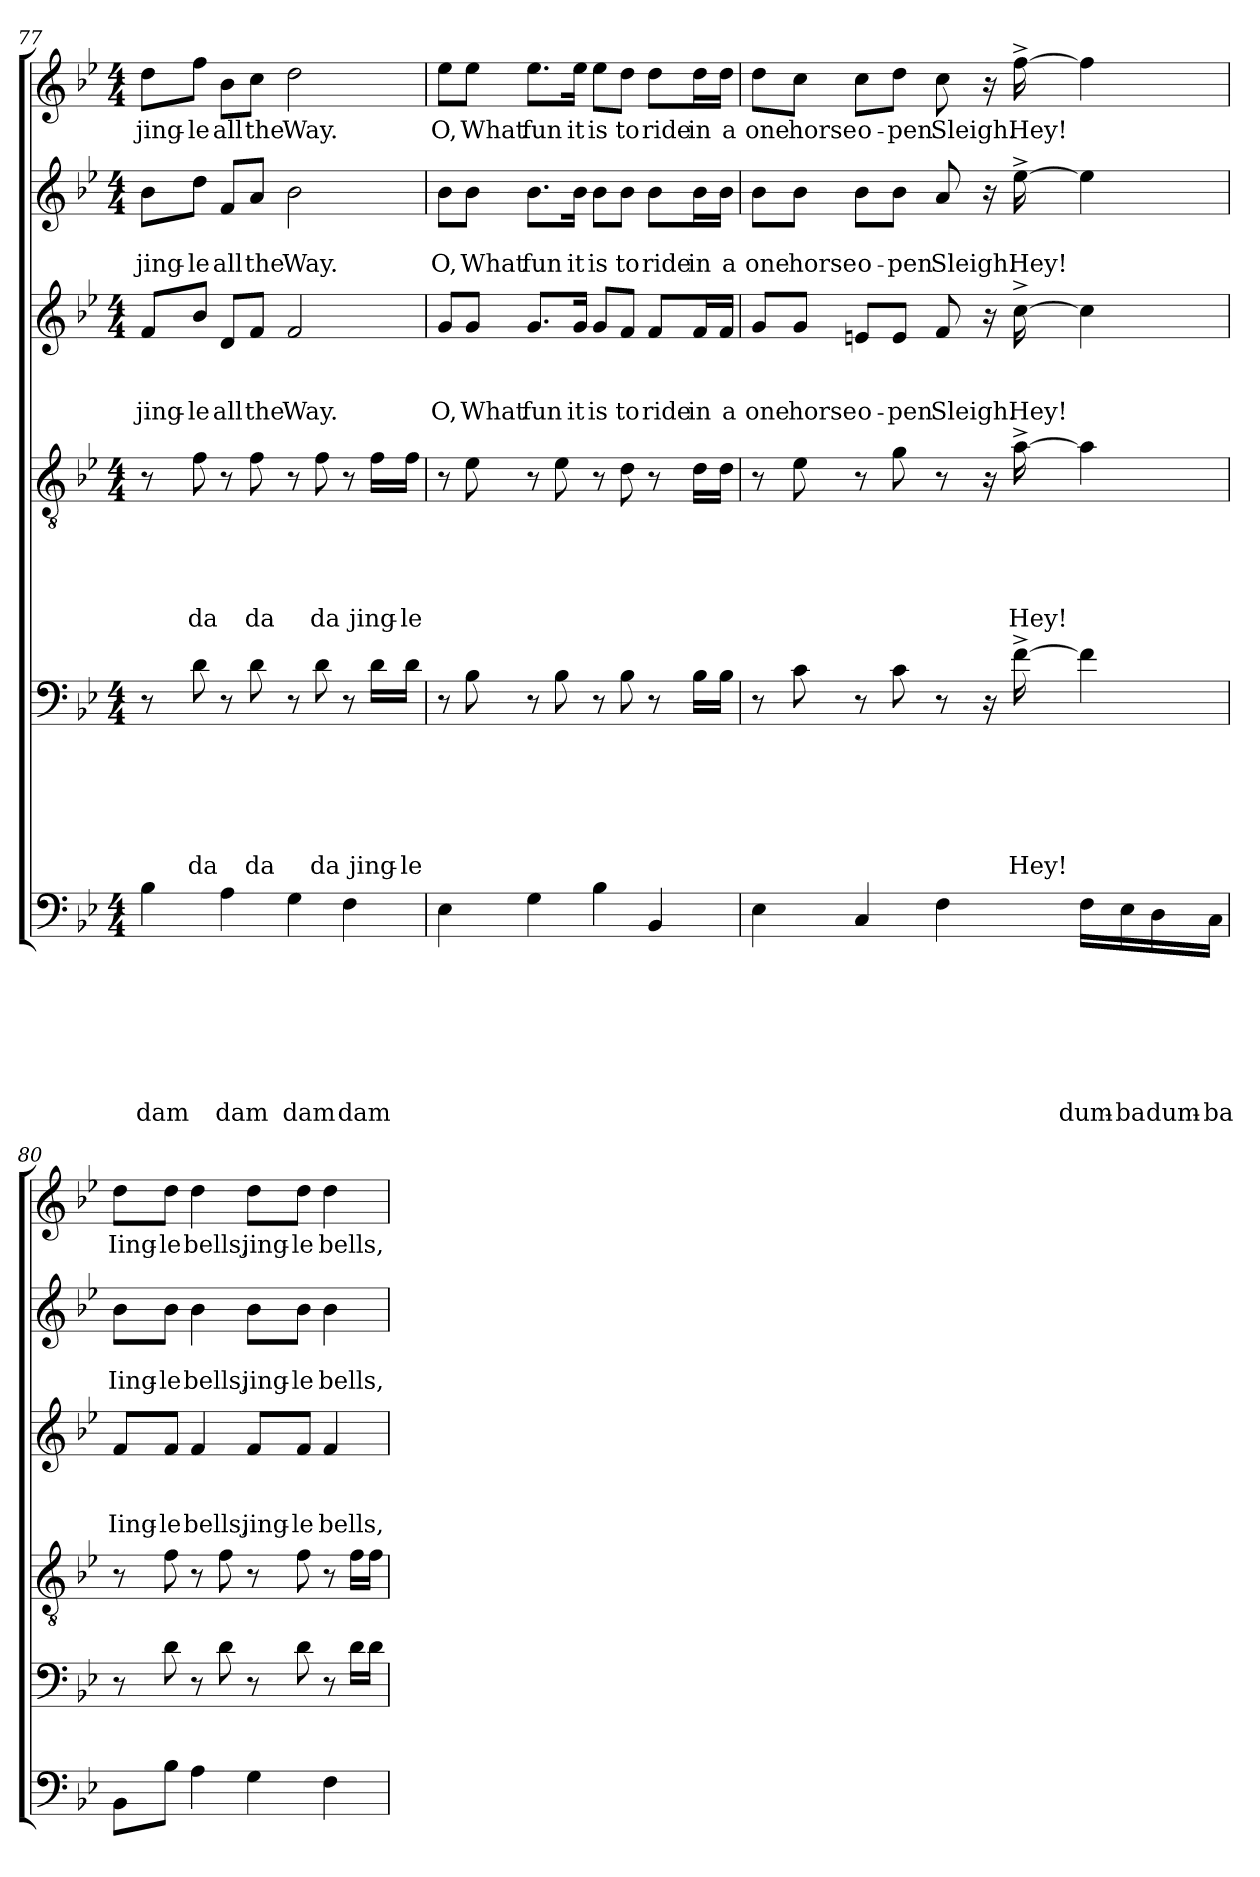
**kern	**text	**text	**text	**text	**text	**text	**text	**kern	**text	**text	**text	**text	**text	**text	**kern	**text	**text	**text	**text	**text	**kern	**text	**text	**text	**kern	**text	**text	**kern	**text
*part6	*part6	*part6	*part6	*part6	*part6	*part6	*part6	*part5	*part5	*part5	*part5	*part5	*part5	*part5	*part4	*part4	*part4	*part4	*part4	*part4	*part3	*part3	*part3	*part3	*part2	*part2	*part2	*part1	*part1
*staff6	*staff6	*staff6	*staff6	*staff6	*staff6	*staff6	*staff6	*staff5	*staff5	*staff5	*staff5	*staff5	*staff5	*staff5	*staff4	*staff4	*staff4	*staff4	*staff4	*staff4	*staff3	*staff3	*staff3	*staff3	*staff2	*staff2	*staff2	*staff1	*staff1
!!LO:LB:g=z
*clefF4	*	*	*	*	*	*	*	*clefF4	*	*	*	*	*	*	*clefGv2	*	*	*	*	*	*clefG2	*	*	*	*clefG2	*	*	*clefG2	*
*k[b-e-]	*	*	*	*	*	*	*	*k[b-e-]	*	*	*	*	*	*	*k[b-e-]	*	*	*	*	*	*k[b-e-]	*	*	*	*k[b-e-]	*	*	*k[b-e-]	*
*B-:	*	*	*	*	*	*	*	*B-:	*	*	*	*	*	*	*B-:	*	*	*	*	*	*B-:	*	*	*	*B-:	*	*	*B-:	*
*M4/4	*	*	*	*	*	*	*	*M4/4	*	*	*	*	*	*	*M4/4	*	*	*	*	*	*M4/4	*	*	*	*M4/4	*	*	*M4/4	*
=77	=77	=77	=77	=77	=77	=77	=77	=77	=77	=77	=77	=77	=77	=77	=77	=77	=77	=77	=77	=77	=77	=77	=77	=77	=77	=77	=77	=77	=77
!	!	!	!	!	!	!	!LO:LY:b	!	!	!	!	!	!	!	!	!	!	!	!	!	!	!	!	!LO:LY:b	!	!	!LO:LY:b	!	!LO:LY:b
4B-\	.	.	.	.	.	.	dam	8r	.	.	.	.	.	.	8r	.	.	.	.	.	8f/L	.	.	jing-	8b-\L	.	jing-	8dd\L	jing-
!	!	!	!	!	!	!	!	!	!	!	!	!	!	!LO:LY:b	!	!	!	!	!	!LO:LY:b	!	!	!	!LO:LY:b:rj	!	!	!LO:LY:b:rj	!	!LO:LY:b:rj
.	.	.	.	.	.	.	.	8d\	.	.	.	.	.	da	8f\	.	.	.	.	da	8b-/J	.	.	-le	8dd\J	.	-le	8ff\J	-le
!	!	!	!	!	!	!	!LO:LY:b	!	!	!	!	!	!	!	!	!	!	!	!	!	!	!	!	!LO:LY:b	!	!	!LO:LY:b	!	!LO:LY:b
4A\	.	.	.	.	.	.	dam	8r	.	.	.	.	.	.	8r	.	.	.	.	.	8d/L	.	.	all	8f/L	.	all	8b-\L	all
!	!	!	!	!	!	!	!	!	!	!	!	!	!	!LO:LY:b	!	!	!	!	!	!LO:LY:b	!	!	!	!LO:LY:b	!	!	!LO:LY:b	!	!LO:LY:b
.	.	.	.	.	.	.	.	8d\	.	.	.	.	.	da	8f\	.	.	.	.	da	8f/J	.	.	the	8a/J	.	the	8cc\J	the
!	!	!	!	!	!	!	!LO:LY:b	!	!	!	!	!	!	!	!	!	!	!	!	!	!	!	!	!LO:LY:b	!	!	!LO:LY:b	!	!LO:LY:b
4G\	.	.	.	.	.	.	dam	8r	.	.	.	.	.	.	8r	.	.	.	.	.	2f/	.	.	Way.	2b-\	.	Way.	2dd\	Way.
!	!	!	!	!	!	!	!	!	!	!	!	!	!	!LO:LY:b	!	!	!	!	!	!LO:LY:b	!	!	!	!	!	!	!	!	!
.	.	.	.	.	.	.	.	8d\	.	.	.	.	.	da	8f\	.	.	.	.	da	.	.	.	.	.	.	.	.	.
!	!	!	!	!	!	!	!LO:LY:b	!	!	!	!	!	!	!	!	!	!	!	!	!	!	!	!	!	!	!	!	!	!
4F\	.	.	.	.	.	.	dam	8r	.	.	.	.	.	.	8r	.	.	.	.	.	.	.	.	.	.	.	.	.	.
!	!	!	!	!	!	!	!	!	!	!	!	!	!	!LO:LY:b	!	!	!	!	!	!LO:LY:b	!	!	!	!	!	!	!	!	!
.	.	.	.	.	.	.	.	16d\LL	.	.	.	.	.	jing-	16f\LL	.	.	.	.	jing-	.	.	.	.	.	.	.	.	.
!	!	!	!	!	!	!	!	!	!	!	!	!	!	!LO:LY:b:rj	!	!	!	!	!	!LO:LY:b:rj	!	!	!	!	!	!	!	!	!
.	.	.	.	.	.	.	.	16d\JJ	.	.	.	.	.	-le	16f\JJ	.	.	.	.	-le	.	.	.	.	.	.	.	.	.
=78	=78	=78	=78	=78	=78	=78	=78	=78	=78	=78	=78	=78	=78	=78	=78	=78	=78	=78	=78	=78	=78	=78	=78	=78	=78	=78	=78	=78	=78
!	!	!	!	!	!	!	!	!	!	!	!	!	!	!	!	!	!	!	!	!	!	!	!	!LO:LY:b	!	!	!LO:LY:b	!	!LO:LY:b
4E-\	.	.	.	.	.	.	.	8r	.	.	.	.	.	.	8r	.	.	.	.	.	8g/L	.	.	O,	8b-\L	.	O,	8ee-\L	O,
!	!	!	!	!	!	!	!	!	!	!	!	!	!	!	!	!	!	!	!	!	!	!	!	!LO:LY:b	!	!	!LO:LY:b	!	!LO:LY:b
.	.	.	.	.	.	.	.	8B-\	.	.	.	.	.	.	8e-\	.	.	.	.	.	8g/J	.	.	What	8b-\J	.	What	8ee-\J	What
!	!	!	!	!	!	!	!	!	!	!	!	!	!	!	!	!	!	!	!	!	!	!	!	!LO:LY:b	!	!	!LO:LY:b	!	!LO:LY:b
4G\	.	.	.	.	.	.	.	8r	.	.	.	.	.	.	8r	.	.	.	.	.	8.g/L	.	.	fun	8.b-\L	.	fun	8.ee-\L	fun
.	.	.	.	.	.	.	.	8B-\	.	.	.	.	.	.	8e-\	.	.	.	.	.	.	.	.	.	.	.	.	.	.
!	!	!	!	!	!	!	!	!	!	!	!	!	!	!	!	!	!	!	!	!	!	!	!	!LO:LY:b	!	!	!LO:LY:b	!	!LO:LY:b
.	.	.	.	.	.	.	.	.	.	.	.	.	.	.	.	.	.	.	.	.	16g/Jk	.	.	it	16b-\Jk	.	it	16ee-\Jk	it
!	!	!	!	!	!	!	!	!	!	!	!	!	!	!	!	!	!	!	!	!	!	!	!	!LO:LY:b	!	!	!LO:LY:b	!	!LO:LY:b
4B-\	.	.	.	.	.	.	.	8r	.	.	.	.	.	.	8r	.	.	.	.	.	8g/L	.	.	is	8b-\L	.	is	8ee-\L	is
!	!	!	!	!	!	!	!	!	!	!	!	!	!	!	!	!	!	!	!	!	!	!	!	!LO:LY:b	!	!	!LO:LY:b	!	!LO:LY:b
.	.	.	.	.	.	.	.	8B-\	.	.	.	.	.	.	8d\	.	.	.	.	.	8f/J	.	.	to	8b-\J	.	to	8dd\J	to
!	!	!	!	!	!	!	!	!	!	!	!	!	!	!	!	!	!	!	!	!	!	!	!	!LO:LY:b	!	!	!LO:LY:b	!	!LO:LY:b
4BB-/	.	.	.	.	.	.	.	8r	.	.	.	.	.	.	8r	.	.	.	.	.	8f/L	.	.	ride	8b-\L	.	ride	8dd\L	ride
!	!	!	!	!	!	!	!	!	!	!	!	!	!	!	!	!	!	!	!	!	!	!	!	!LO:LY:b	!	!	!LO:LY:b	!	!LO:LY:b
.	.	.	.	.	.	.	.	16B-\LL	.	.	.	.	.	.	16d\LL	.	.	.	.	.	16f/L	.	.	in	16b-\L	.	in	16dd\L	in
!	!	!	!	!	!	!	!	!	!	!	!	!	!	!	!	!	!	!	!	!	!	!	!	!LO:LY:b	!	!	!LO:LY:b	!	!LO:LY:b
.	.	.	.	.	.	.	.	16B-\JJ	.	.	.	.	.	.	16d\JJ	.	.	.	.	.	16f/JJ	.	.	a	16b-\JJ	.	a	16dd\JJ	a
=79	=79	=79	=79	=79	=79	=79	=79	=79	=79	=79	=79	=79	=79	=79	=79	=79	=79	=79	=79	=79	=79	=79	=79	=79	=79	=79	=79	=79	=79
!	!	!	!	!	!	!	!	!	!	!	!	!	!	!	!	!	!	!	!	!	!	!	!	!LO:LY:b	!	!	!LO:LY:b	!	!LO:LY:b
4E-\	.	.	.	.	.	.	.	8r	.	.	.	.	.	.	8r	.	.	.	.	.	8g/L	.	.	one	8b-\L	.	one	8dd\L	one
!	!	!	!	!	!	!	!	!	!	!	!	!	!	!	!	!	!	!	!	!	!	!	!	!LO:LY:b	!	!	!LO:LY:b	!	!LO:LY:b
.	.	.	.	.	.	.	.	8c\	.	.	.	.	.	.	8e-\	.	.	.	.	.	8g/J	.	.	horse	8b-\J	.	horse	8cc\J	horse
!	!	!	!	!	!	!	!	!	!	!	!	!	!	!	!	!	!	!	!	!	!	!	!	!LO:LY:b	!	!	!LO:LY:b	!	!LO:LY:b
4C/	.	.	.	.	.	.	.	8r	.	.	.	.	.	.	8r	.	.	.	.	.	8en/L	.	.	o-	8b-\L	.	o-	8cc\L	o-
!	!	!	!	!	!	!	!	!	!	!	!	!	!	!	!	!	!	!	!	!	!	!	!	!LO:LY:b	!	!	!LO:LY:b	!	!LO:LY:b
.	.	.	.	.	.	.	.	8c\	.	.	.	.	.	.	8g\	.	.	.	.	.	8e/J	.	.	-pen	8b-\J	.	-pen	8dd\J	-pen
!	!	!	!	!	!	!	!	!	!	!	!	!	!	!	!	!	!	!	!	!	!	!	!	!LO:LY:b	!	!	!LO:LY:b	!	!LO:LY:b
4F\	.	.	.	.	.	.	.	8r	.	.	.	.	.	.	8r	.	.	.	.	.	8f/	.	.	Sleigh.	8a/	.	Sleigh.	8cc\	Sleigh.
.	.	.	.	.	.	.	.	16rC	.	.	.	.	.	.	16rA	.	.	.	.	.	16ra	.	.	.	16ra	.	.	16ra	.
!	!	!	!	!	!	!	!	!	!	!	!	!	!	!LO:LY:b	!	!	!	!	!	!LO:LY:b	!	!	!	!LO:LY:b	!	!	!LO:LY:b	!	!LO:LY:b
.	.	.	.	.	.	.	.	[>16f^>\	.	.	.	.	.	Hey!	[>16a^>\	.	.	.	.	Hey!	[>16cc^>\	.	.	Hey!	[>16ee-^>\	.	Hey!	[>16ff^>\	Hey!
!	!	!	!	!	!	!	!LO:LY:b	!	!	!	!	!	!	!	!	!	!	!	!	!	!	!	!	!	!	!	!	!	!
16F\LL	.	.	.	.	.	.	dum-	4f\]	.	.	.	.	.	.	4a\]	.	.	.	.	.	4cc\]	.	.	.	4ee-\]	.	.	4ff\]	.
!	!	!	!	!	!	!	!LO:LY:b:rj	!	!	!	!	!	!	!	!	!	!	!	!	!	!	!	!	!	!	!	!	!	!
16E-\	.	.	.	.	.	.	-ba	.	.	.	.	.	.	.	.	.	.	.	.	.	.	.	.	.	.	.	.	.	.
!	!	!	!	!	!	!	!LO:LY:b	!	!	!	!	!	!	!	!	!	!	!	!	!	!	!	!	!	!	!	!	!	!
16D\	.	.	.	.	.	.	dum-	.	.	.	.	.	.	.	.	.	.	.	.	.	.	.	.	.	.	.	.	.	.
!	!	!	!	!	!	!	!LO:LY:b:rj	!	!	!	!	!	!	!	!	!	!	!	!	!	!	!	!	!	!	!	!	!	!
16C\JJ	.	.	.	.	.	.	-ba	.	.	.	.	.	.	.	.	.	.	.	.	.	.	.	.	.	.	.	.	.	.
!!LO:LB:g=z
=80	=80	=80	=80	=80	=80	=80	=80	=80	=80	=80	=80	=80	=80	=80	=80	=80	=80	=80	=80	=80	=80	=80	=80	=80	=80	=80	=80	=80	=80
!	!	!	!	!	!	!	!	!	!	!	!	!	!	!	!	!	!	!	!	!	!	!	!	!LO:LY:b	!	!	!LO:LY:b	!	!LO:LY:b
8BB-\L	.	.	.	.	.	.	.	8r	.	.	.	.	.	.	8r	.	.	.	.	.	8f/L	.	.	Iing-	8b-\L	.	Iing-	8dd\L	Iing-
!	!	!	!	!	!	!	!	!	!	!	!	!	!	!	!	!	!	!	!	!	!	!	!	!LO:LY:b	!	!	!LO:LY:b	!	!LO:LY:b
8B-\J	.	.	.	.	.	.	.	8d\	.	.	.	.	.	.	8f\	.	.	.	.	.	8f/J	.	.	-le	8b-\J	.	-le	8dd\J	-le
!	!	!	!	!	!	!	!	!	!	!	!	!	!	!	!	!	!	!	!	!	!	!	!	!LO:LY:b	!	!	!LO:LY:b	!	!LO:LY:b
4A\	.	.	.	.	.	.	.	8r	.	.	.	.	.	.	8r	.	.	.	.	.	4f/	.	.	bells,	4b-\	.	bells,	4dd\	bells,
.	.	.	.	.	.	.	.	8d\	.	.	.	.	.	.	8f\	.	.	.	.	.	.	.	.	.	.	.	.	.	.
!	!	!	!	!	!	!	!	!	!	!	!	!	!	!	!	!	!	!	!	!	!	!	!	!LO:LY:b	!	!	!LO:LY:b	!	!LO:LY:b
4G\	.	.	.	.	.	.	.	8r	.	.	.	.	.	.	8r	.	.	.	.	.	8f/L	.	.	jing-	8b-\L	.	jing-	8dd\L	jing-
!	!	!	!	!	!	!	!	!	!	!	!	!	!	!	!	!	!	!	!	!	!	!	!	!LO:LY:b:rj	!	!	!LO:LY:b:rj	!	!LO:LY:b:rj
.	.	.	.	.	.	.	.	8d\	.	.	.	.	.	.	8f\	.	.	.	.	.	8f/J	.	.	-le	8b-\J	.	-le	8dd\J	-le
!	!	!	!	!	!	!	!	!	!	!	!	!	!	!	!	!	!	!	!	!	!	!	!	!LO:LY:b	!	!	!LO:LY:b	!	!LO:LY:b
4F\	.	.	.	.	.	.	.	8r	.	.	.	.	.	.	8r	.	.	.	.	.	4f/	.	.	bells,	4b-\	.	bells,	4dd\	bells,
.	.	.	.	.	.	.	.	16d\LL	.	.	.	.	.	.	16f\LL	.	.	.	.	.	.	.	.	.	.	.	.	.	.
.	.	.	.	.	.	.	.	16d\JJ	.	.	.	.	.	.	16f\JJ	.	.	.	.	.	.	.	.	.	.	.	.	.	.
=	=	=	=	=	=	=	=	=	=	=	=	=	=	=	=	=	=	=	=	=	=	=	=	=	=	=	=	=	=
*-	*-	*-	*-	*-	*-	*-	*-	*-	*-	*-	*-	*-	*-	*-	*-	*-	*-	*-	*-	*-	*-	*-	*-	*-	*-	*-	*-	*-	*-
